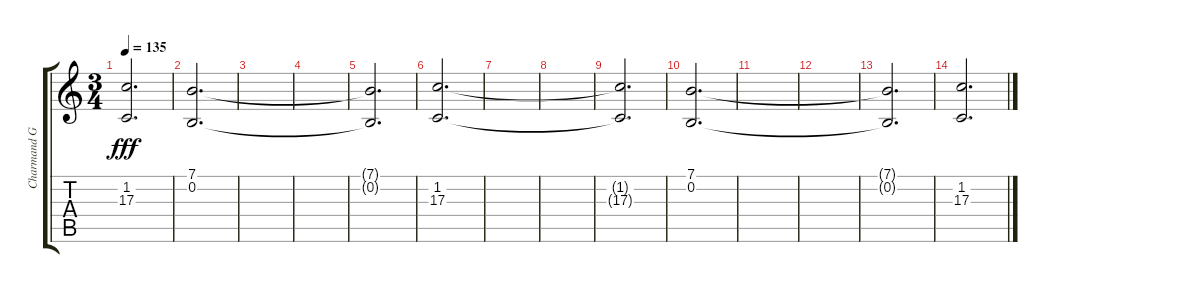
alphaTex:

\track ("Charmand Grimloch" "Charmand G") {instrument stringensemble1}
\staff {score tabs}
\tuning (E4 B3 G3 D3 A2 E2) {hide}
\ts (3 4)
\tempo 135
\clef g2
\ks c
(1.2{t} 17.3{t}).2{d dy fff} |
(7.1 0.2).2{d} |
|
|
(7.1{t} 0.2{t}).2{d} |
(1.2 17.3).2{d} |
|
|
(1.2{t} 17.3{t}).2{d} |
(7.1 0.2).2{d} |
|
|
(7.1{t} 0.2{t}).2{d} |
(1.2 17.3).2{d}
